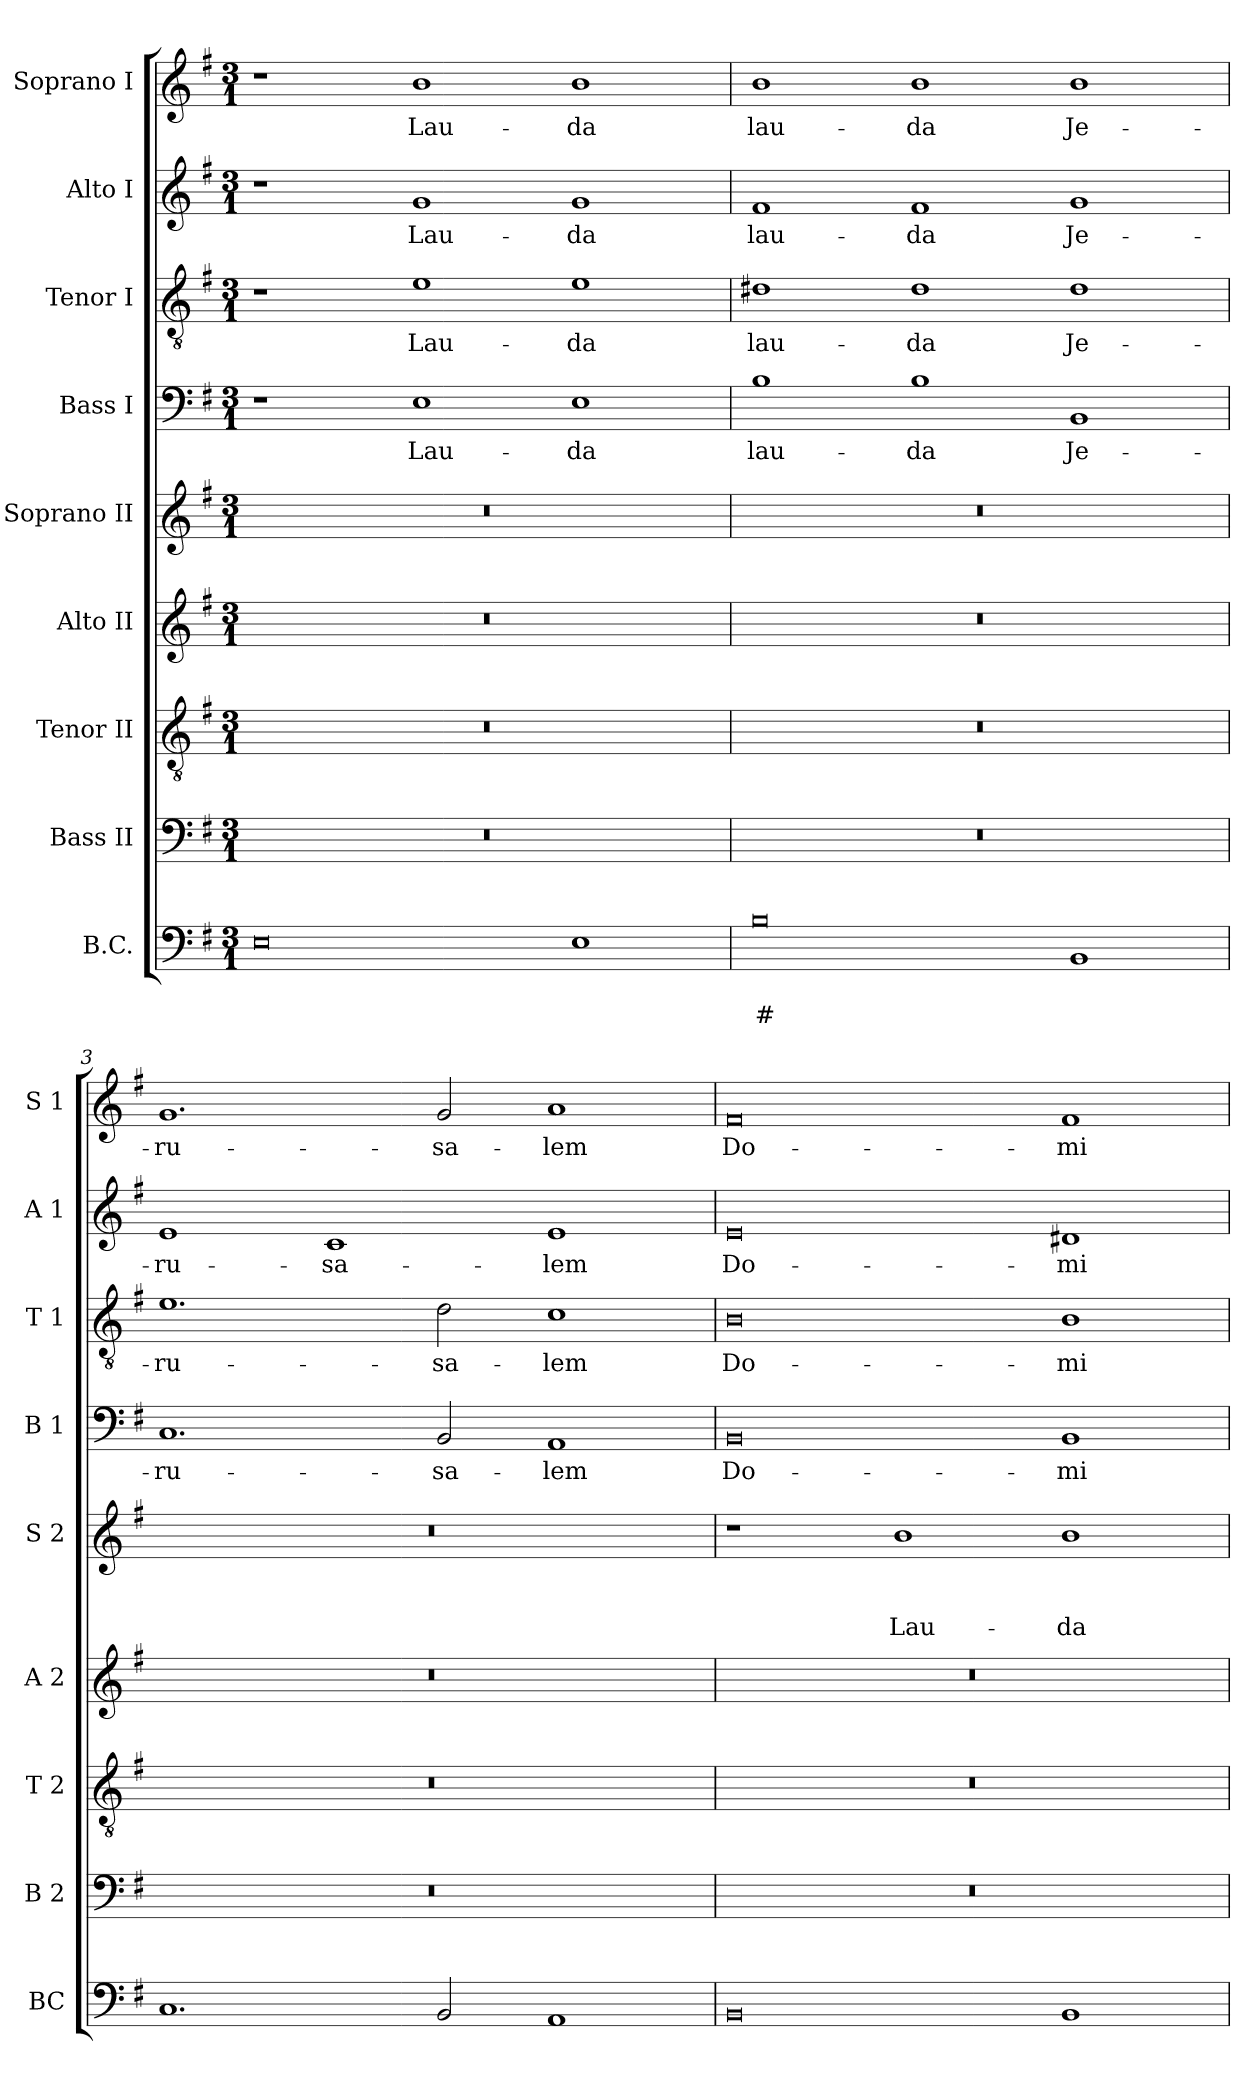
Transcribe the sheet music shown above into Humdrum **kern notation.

**kern	**text	**text	**kern	**kern	**kern	**kern	**text	**text	**text	**kern	**text	**kern	**text	**kern	**text	**kern	**text
*part9	*part9	*part9	*part8	*part7	*part6	*part5	*part5	*part5	*part5	*part4	*part4	*part3	*part3	*part2	*part2	*part1	*part1
*staff9	*staff9	*staff9	*staff8	*staff7	*staff6	*staff5	*staff5	*staff5	*staff5	*staff4	*staff4	*staff3	*staff3	*staff2	*staff2	*staff1	*staff1
*I"B.C.	*	*	*I"Bass II	*I"Tenor II	*I"Alto II	*I"Soprano II	*	*	*	*I"Bass I	*	*I"Tenor I	*	*I"Alto I	*	*I"Soprano I	*
*I'BC	*	*	*I'B 2	*I'T 2	*I'A 2	*I'S 2	*	*	*	*I'B 1	*	*I'T 1	*	*I'A 1	*	*I'S 1	*
!!LO:LB:g=z
*clefF4	*	*	*clefF4	*clefGv2	*clefG2	*clefG2	*	*	*	*clefF4	*	*clefGv2	*	*clefG2	*	*clefG2	*
*k[f#]	*	*	*k[f#]	*k[f#]	*k[f#]	*k[f#]	*	*	*	*k[f#]	*	*k[f#]	*	*k[f#]	*	*k[f#]	*
*G:	*	*	*G:	*G:	*G:	*G:	*	*	*	*G:	*	*G:	*	*G:	*	*G:	*
*M3/1	*	*	*M3/1	*M3/1	*M3/1	*M3/1	*	*	*	*M3/1	*	*M3/1	*	*M3/1	*	*M3/1	*
=1	=1	=1	=1	=1	=1	=1	=1	=1	=1	=1	=1	=1	=1	=1	=1	=1	=1
0E	.	.	0.r	0.r	0.r	0.r	.	.	.	1r	.	1r	.	1r	.	1r	.
!	!	!	!	!	!	!	!	!	!	!	!LO:LY:b	!	!LO:LY:b	!	!LO:LY:b	!	!LO:LY:b
.	.	.	.	.	.	.	.	.	.	1E	Lau-	1e	Lau-	1g	Lau-	1b	Lau-
!	!	!	!	!	!	!	!	!	!	!	!LO:LY:b	!	!LO:LY:b	!	!LO:LY:b	!	!LO:LY:b
1E	.	.	.	.	.	.	.	.	.	1E	-da	1e	-da	1g	-da	1b	-da
=2	=2	=2	=2	=2	=2	=2	=2	=2	=2	=2	=2	=2	=2	=2	=2	=2	=2
!	!	!LO:LY:b	!	!	!	!	!	!	!	!	!LO:LY:b	!	!LO:LY:b	!	!LO:LY:b	!	!LO:LY:b
0B	.	#	0.r	0.r	0.r	0.r	.	.	.	1B	lau-	1d#X	lau-	1f#	lau-	1b	lau-
!	!	!	!	!	!	!	!	!	!	!	!LO:LY:b	!	!LO:LY:b	!	!LO:LY:b	!	!LO:LY:b
.	.	.	.	.	.	.	.	.	.	1B	-da	1d#	-da	1f#	-da	1b	-da
!	!	!	!	!	!	!	!	!	!	!	!LO:LY:b	!	!LO:LY:b	!	!LO:LY:b	!	!LO:LY:b
1BB	.	.	.	.	.	.	.	.	.	1BB	Je-	1d#	Je-	1g	Je-	1b	Je-
=3	=3	=3	=3	=3	=3	=3	=3	=3	=3	=3	=3	=3	=3	=3	=3	=3	=3
!	!	!	!	!	!	!	!	!	!	!	!LO:LY:b	!	!LO:LY:b	!	!LO:LY:b	!	!LO:LY:b
1.C	.	.	0.r	0.r	0.r	0.r	.	.	.	1.C	-ru-	1.e	-ru-	1e	-ru-	1.g	-ru-
!	!	!	!	!	!	!	!	!	!	!	!	!	!	!	!LO:LY:b	!	!
.	.	.	.	.	.	.	.	.	.	.	.	.	.	1c	-sa-	.	.
!	!	!	!	!	!	!	!	!	!	!	!LO:LY:b	!	!LO:LY:b	!	!	!	!LO:LY:b
2BB/	.	.	.	.	.	.	.	.	.	2BB/	-sa-	2d\	-sa-	.	.	2g/	-sa-
!	!	!	!	!	!	!	!	!	!	!	!LO:LY:b	!	!LO:LY:b	!	!LO:LY:b	!	!LO:LY:b
1AA	.	.	.	.	.	.	.	.	.	1AA	-lem	1c	-lem	1e	-lem	1a	-lem
=4	=4	=4	=4	=4	=4	=4	=4	=4	=4	=4	=4	=4	=4	=4	=4	=4	=4
*^	*	*	*	*	*	*	*	*	*	*	*	*	*	*	*	*	*
!	!	!	!	!	!	!	!	!	!	!	!	!LO:LY:b	!	!LO:LY:b	!	!LO:LY:b	!	!LO:LY:b
0BB	1ryy	.	.	0.r	0.r	0.r	1r	.	.	.	0BB	Do-	0B	Do-	0e	Do-	0f#	Do-
!	!	!	!	!	!	!	!	!	!	!LO:LY:b	!	!	!	!	!	!	!	!
.	1ryy	.	.	.	.	.	1b	.	.	Lau-	.	.	.	.	.	.	.	.
!	!	!	!	!	!	!	!	!	!	!LO:LY:b	!	!LO:LY:b	!	!LO:LY:b	!	!LO:LY:b	!	!LO:LY:b
1BB	1ryy	.	.	.	.	.	1b	.	.	-da-	1BB	-mi-	1B	-mi-	1d#X	-mi-	1f#	-mi-
*v	*v	*	*	*	*	*	*	*	*	*	*	*	*	*	*	*	*	*
=	=	=	=	=	=	=	=	=	=	=	=	=	=	=	=	=	=
*-	*-	*-	*-	*-	*-	*-	*-	*-	*-	*-	*-	*-	*-	*-	*-	*-	*-
